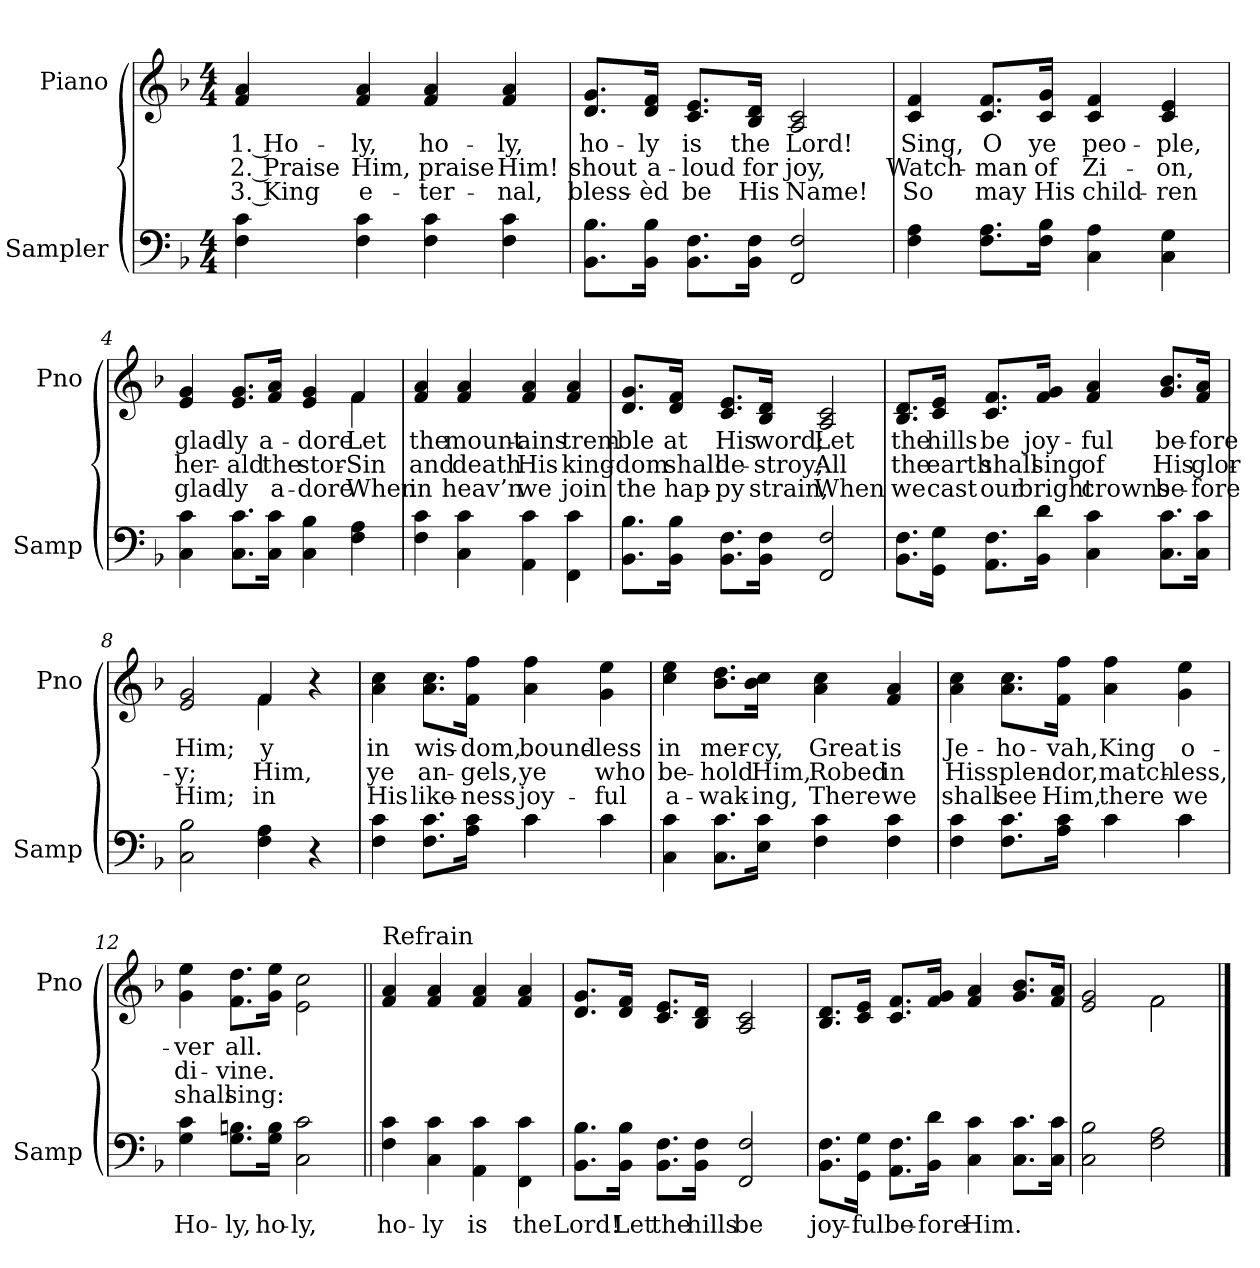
**kern	**text	**kern	**text	**text	**text
*part2	*part2	*part1	*part1	*part1	*part1
*staff2	*staff2	*staff1	*staff1	*staff1	*staff1
*I"Sampler	*	*I"Piano	*	*	*
*I'Samp	*	*I'Pno	*	*	*
*clefF4	*	*clefG2	*	*	*
*k[b-]	*	*k[b-]	*	*	*
*F:	*	*F:	*	*	*
*M4/4	*	*M4/4	*	*	*
=1	=1	=1	=1	=1	=1
4F 4c	.	4f 4a	1. Ho-	2. Praise	3. King
4F 4c	.	4f 4a	-ly,	Him,	e-
4F 4c	.	4f 4a	ho-	praise	-ter-
4F 4c	.	4f 4a	-ly,	Him!	-nal,
=2	=2	=2	=2	=2	=2
8.BB-\ 8.B-\L	.	8.d/ 8.g/L	ho-	shout	bless-
16BB-\ 16B-\Jk	.	16d/ 16f/Jk	-ly	a-	-èd
8.BB-\ 8.F\L	.	8.c/ 8.e/L	is	-loud	be
16BB-\ 16F\Jk	.	16B-/ 16d/Jk	the	for	His
2FF 2F	.	2A 2c	Lord!	joy,	Name!
=3	=3	=3	=3	=3	=3
4F 4A	.	4c 4f	Sing,	Watch-	So
8.F\ 8.A\L	.	8.c/ 8.f/L	O	-man	may
16F\ 16B-\Jk	.	16c/ 16g/Jk	ye	of	His
4C 4A	.	4c 4f	peo-	Zi-	child-
4C 4G	.	4c 4e	-ple,	-on,	-ren
=4	=4	=4	=4	=4	=4
*	*	*^	*	*	*
4C 4c	.	4e 4g	2.ryy	glad-	her-	glad-
8.C\ 8.c\L	.	8.e/ 8.g/L	.	-ly	-ald	-ly
16C\ 16c\Jk	.	16f/ 16a/Jk	.	a-	the	a-
4C 4B-	.	4e 4g	.	-dore	stor-	-dore
4F 4A	.	4f/	4f	Let	Sin	When
*	*	*v	*v	*	*	*
=5	=5	=5	=5	=5	=5
4F 4c	.	4f 4a	the	and	in
4C 4c	.	4f 4a	mount-	death	heav’n
4AA 4c	.	4f 4a	-ains	His	we
4FF 4c	.	4f 4a	trem-	king-	join
=6	=6	=6	=6	=6	=6
8.BB-\ 8.B-\L	.	8.d/ 8.g/L	-ble	-dom	the
16BB-\ 16B-\Jk	.	16d/ 16f/Jk	at	shall	hap-
8.BB-\ 8.F\L	.	8.c/ 8.e/L	His	de-	-py
16BB-\ 16F\Jk	.	16B-/ 16d/Jk	word;	-stroy;	strain,
2FF 2F	.	2A 2c	Let	All	When
=7	=7	=7	=7	=7	=7
8.BB-\ 8.F\L	.	8.B-/ 8.d/L	the	the	we
16GG\ 16G\Jk	.	16c/ 16e/Jk	hills	earth	cast
8.AA\ 8.F\L	.	8.c/ 8.f/L	be	shall	our
16BB-\ 16d\Jk	.	16f/ 16g/Jk	joy-	sing	bright
4C 4c	.	4f 4a	-ful	of	crowns
8.C\ 8.c\L	.	8.g/ 8.b-/L	be-	His	be-
16C\ 16c\Jk	.	16f/ 16a/Jk	-fore	glor-	-fore
=8	=8	=8	=8	=8	=8
*	*	*^	*	*	*
2C 2B-	.	2e 2g	2ryy	Him;	-y;	Him;
4F 4A	.	4f/	4f	-y	Him,	in
4r	.	4r	4ryy	.	.	.
*	*	*v	*v	*	*	*
=9	=9	=9	=9	=9	=9
*^	*	*	*	*	*
4F 4c	2ryy	.	4a 4cc	in	ye	His
8.F\ 8.c\L	.	.	8.a\ 8.cc\L	wis-	an-	like-
16A\ 16c\Jk	.	.	16f\ 16ff\Jk	-dom,	-gels,	-ness
4c\	4c	.	4a 4ff	bound-	ye	joy-
4c\	4c	.	4g 4ee	-less	who	-ful
*v	*v	*	*	*	*	*
=10	=10	=10	=10	=10	=10
4C 4c	.	4cc 4ee	in	be-	a-
8.C\ 8.c\L	.	8.b-\ 8.dd\L	mer-	-hold	-wak-
16E\ 16c\Jk	.	16b-\ 16cc\Jk	-cy,	Him,	-ing,
4F 4c	.	4a 4cc	Great	Robed	There
4F 4c	.	4f 4a	is	in	we
=11	=11	=11	=11	=11	=11
*^	*	*	*	*	*
4F 4c	2ryy	.	4a 4cc	Je-	His	shall
8.F\ 8.c\L	.	.	8.a\ 8.cc\L	-ho-	splen-	see
16A\ 16c\Jk	.	.	16f\ 16ff\Jk	-vah,	-dor,	Him,
4c\	4c	.	4a 4ff	King	match-	there
4c\	4c	.	4g 4ee	o-	-less,	we
*v	*v	*	*	*	*	*
=12	=12	=12	=12	=12	=12
4G 4c	Ho-	4g 4ee	-ver	di-	shall
8.G\ 8.Bn\L	-ly,	8.f\ 8.dd\L	all.	-vine.	sing:
16G\ 16B\Jk	ho-	16g\ 16ee\Jk	.	.	.
2C 2c	-ly,	2e\ 2cc\	.	.	.
=13||	=13||	=13||	=13||	=13||	=13||
!	!	!LO:TX:t=Refrain	!	!	!
4F 4c	ho-	4f 4a	.	.	.
4C 4c	-ly	4f 4a	.	.	.
4AA 4c	is	4f 4a	.	.	.
4FF 4c	the	4f 4a	.	.	.
=14	=14	=14	=14	=14	=14
8.BB-\ 8.B-\L	Lord!	8.d/ 8.g/L	.	.	.
16BB-\ 16B-\Jk	Let	16d/ 16f/Jk	.	.	.
8.BB-\ 8.F\L	the	8.c/ 8.e/L	.	.	.
16BB-\ 16F\Jk	hills	16B-/ 16d/Jk	.	.	.
2FF 2F	be	2A 2c	.	.	.
=15	=15	=15	=15	=15	=15
8.BB-\ 8.F\L	joy-	8.B-/ 8.d/L	.	.	.
16GG\ 16G\Jk	-ful	16c/ 16e/Jk	.	.	.
8.AA\ 8.F\L	be-	8.c/ 8.f/L	.	.	.
16BB-\ 16d\Jk	-fore	16f/ 16g/Jk	.	.	.
4C 4c	Him.	4f 4a	.	.	.
8.C\ 8.c\L	.	8.g/ 8.b-/L	.	.	.
16C\ 16c\Jk	.	16f/ 16a/Jk	.	.	.
=16	=16	=16	=16	=16	=16
*	*	*^	*	*	*
2C 2B-	.	2e 2g	2ryy	.	.	.
2F 2A	.	2f\	2f	.	.	.
*	*	*v	*v	*	*	*
==	==	==	==	==	==
*-	*-	*-	*-	*-	*-
